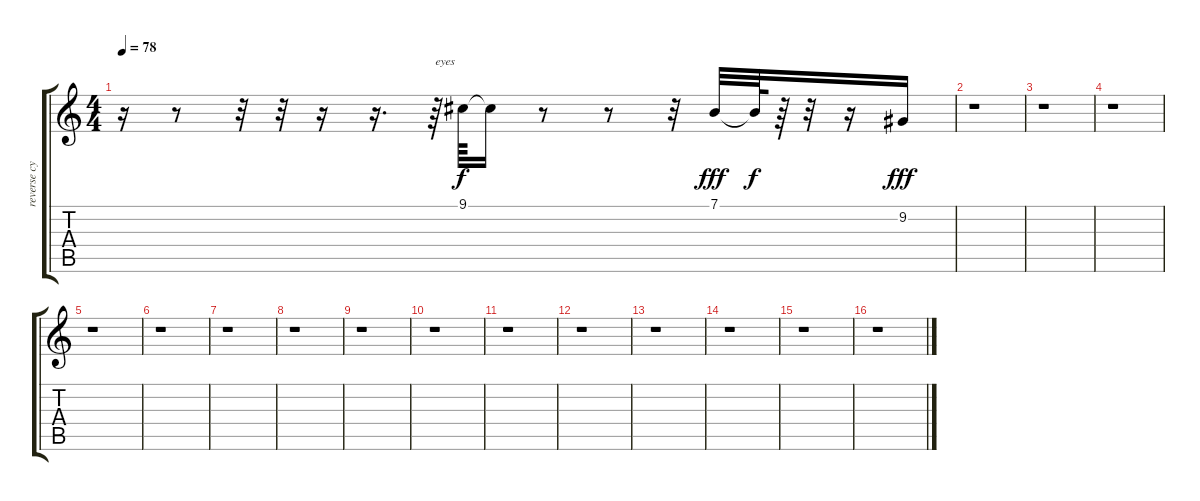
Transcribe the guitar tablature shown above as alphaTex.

\track ("reverse cymbal" "reverse cy") {instrument reversecymbal}
\staff {score tabs}
\tuning (E4 B3 G3 D3 A2 E2) {hide}
\ts (4 4)
\tempo 78
\clef g2
\ks c
r.16{txt " " dy f} r.8 r.32{txt " "} r.32 r.16 r.16{d txt " "} r.64{txt "eyes"} 9.1.64{txt " "} 9.1{t}.16 r.8 r.8{txt " "} r.32{txt " "} 7.1.32{dy fff} 7.1{t}.64{dy f} r.64{txt " "} r.32{txt " "} r.16 9.2{t}.16{txt " " dy fff} |
r.1{txt " "} |
r.1{txt " "} |
r.1{txt " "} |
r.1{txt " "} |
r.1{txt " "} |
r.1{txt " "} |
r.1{txt " "} |
r.1{txt " "} |
r.1{txt " "} |
r.1{txt " "} |
r.1{txt " "} |
r.1{txt " "} |
r.1{txt " "} |
r.1{txt " "} |
r.1{txt " "}
